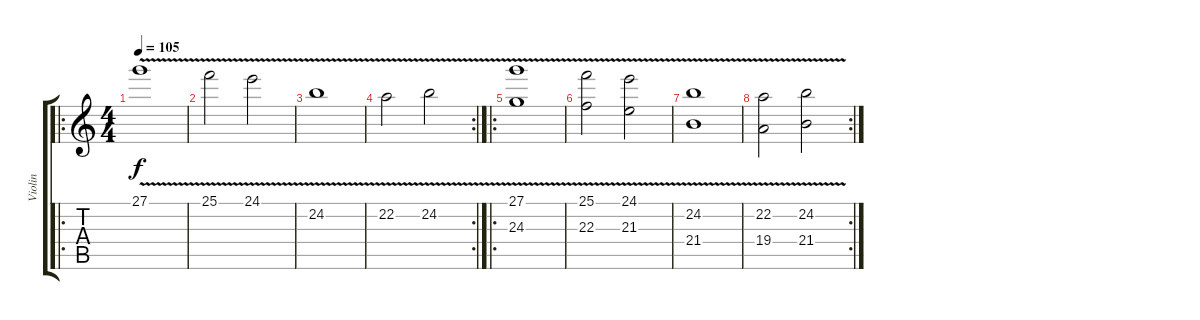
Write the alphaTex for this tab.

\track ("Violin" "Violin") {instrument violin}
\staff {score tabs}
\tuning (E4 B3 G3 D3 A2 E2) {hide}
\ro
\ts (4 4)
\tempo 105
\clef g2
\ks c
27.1{v}.1{dy f} |
25.1{v}.2 24.1{v}.2 |
24.2{v}.1 |
\rc 2
22.2{v}.2 24.2{v}.2 |
\ro
(27.1{v} 24.3).1 |
(25.1{v} 22.3).2 (24.1{v} 21.3).2 |
(24.2{v} 21.4).1 |
\rc 2
(22.2{v} 19.4).2 (24.2{v} 21.4).2
